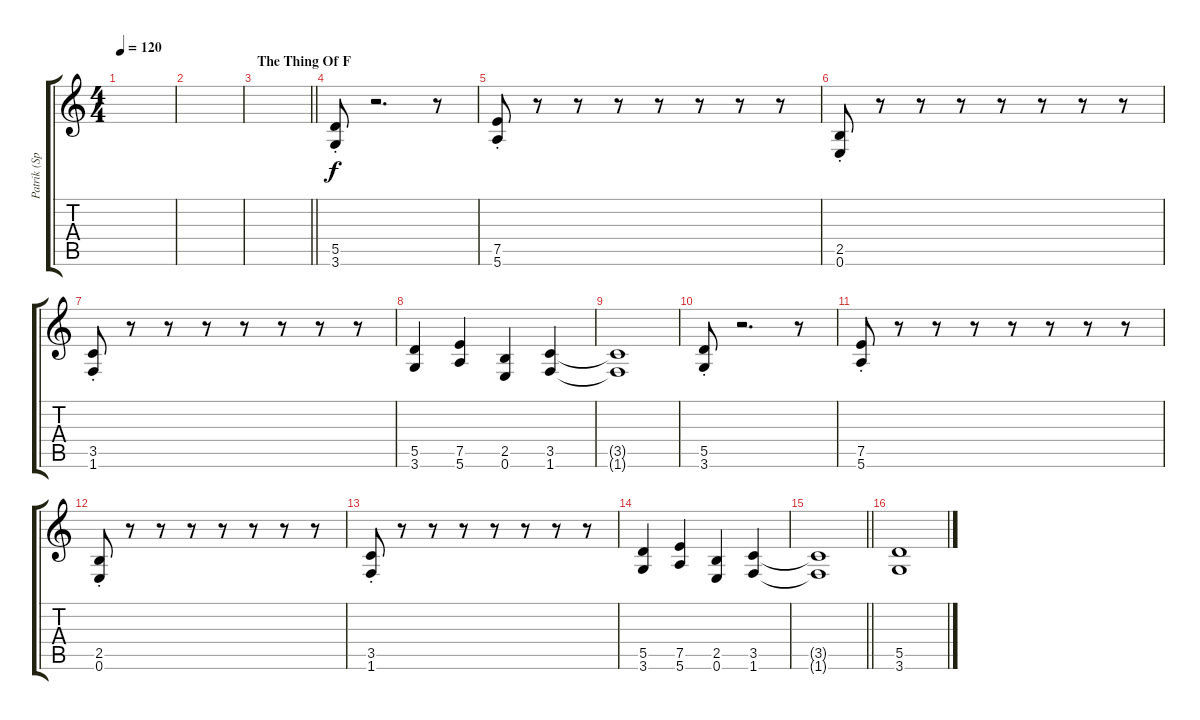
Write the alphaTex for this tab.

\track ("Patrik (Speaker: metal)" "Patrik (Sp") {instrument distortionguitar}
\staff {score tabs}
\tuning (E4 B3 G3 D3 A2 E2) {hide}
\ts (4 4)
\tempo 120
\clef g2
\ks c
|
|
\section ("" "The Thing Of F")
\barLineRight lightlight
|
(5.5{st} 3.6{st}).8 r.2{d} r.8 |
(7.5{st} 5.6{st}).8 r.8 r.8 r.8 r.8 r.8 r.8 r.8 |
(2.5{st} 0.6{st}).8 r.8 r.8 r.8 r.8 r.8 r.8 r.8 |
(3.5{st} 1.6{st}).8 r.8 r.8 r.8 r.8 r.8 r.8 r.8 |
(5.5 3.6).4 (7.5 5.6).4 (2.5 0.6).4 (3.5 1.6).4 |
(3.5{t} 1.6{t}).1 |
(5.5{st} 3.6{st}).8 r.2{d} r.8 |
(7.5{st} 5.6{st}).8 r.8 r.8 r.8 r.8 r.8 r.8 r.8 |
(2.5{st} 0.6{st}).8 r.8 r.8 r.8 r.8 r.8 r.8 r.8 |
(3.5{st} 1.6{st}).8 r.8 r.8 r.8 r.8 r.8 r.8 r.8 |
(5.5 3.6).4 (7.5 5.6).4 (2.5 0.6).4 (3.5 1.6).4 |
\barLineRight lightlight
(3.5{t} 1.6{t}).1 |
(5.5 3.6).1
